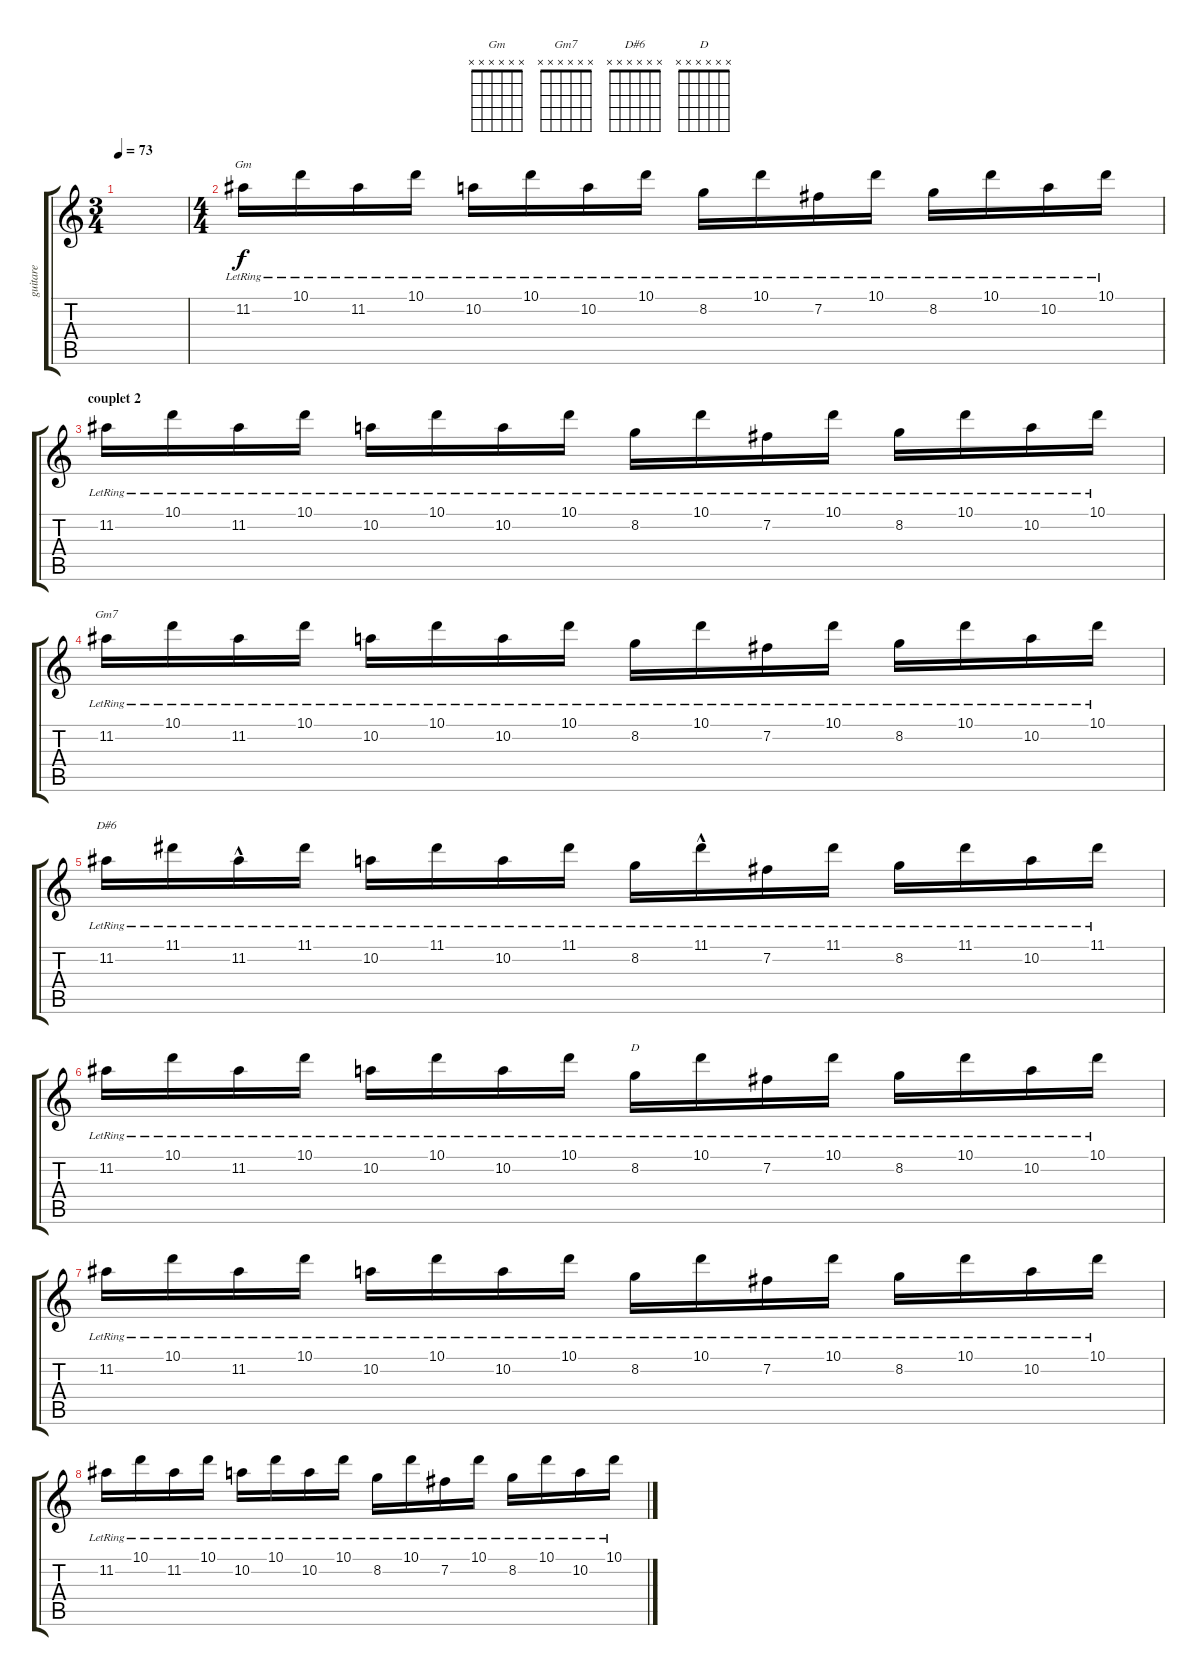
\track ("guitare" "guitare") {instrument acousticguitarnylon}
\staff {score tabs}
\tuning (E4 B3 G3 D3 A2 E2) {hide}
\chord ("Gm" x x x x x x)
\chord ("Gm7" x x x x x x)
\chord ("D#6" x x x x x x)
\chord ("D" x x x x x x)
\ts (3 4)
\tempo 73
\clef g2
\ks c
|
\ts (4 4)
11.2{lr}.16{ch "Gm"} 10.1{lr}.16 11.2{lr}.16 10.1{lr}.16 10.2{lr}.16 10.1{lr}.16 10.2{lr}.16 10.1{lr}.16 8.2{lr}.16 10.1{lr}.16 7.2{lr}.16 10.1{lr}.16 8.2{lr}.16 10.1{lr}.16 10.2{lr}.16 10.1{lr}.16 |
\section ("" "couplet 2")
11.2{lr}.16 10.1{lr}.16 11.2{lr}.16 10.1{lr}.16 10.2{lr}.16 10.1{lr}.16 10.2{lr}.16 10.1{lr}.16 8.2{lr}.16 10.1{lr}.16 7.2{lr}.16 10.1{lr}.16 8.2{lr}.16 10.1{lr}.16 10.2{lr}.16 10.1{lr}.16 |
11.2{lr}.16{ch "Gm7"} 10.1{lr}.16 11.2{lr}.16 10.1{lr}.16 10.2{lr}.16 10.1{lr}.16 10.2{lr}.16 10.1{lr}.16 8.2{lr}.16 10.1{lr}.16 7.2{lr}.16 10.1{lr}.16 8.2{lr}.16 10.1{lr}.16 10.2{lr}.16 10.1{lr}.16 |
11.2{lr}.16{ch "D#6"} 11.1{lr}.16 11.2{hac lr}.16 11.1{lr}.16 10.2{lr}.16 11.1{lr}.16 10.2{lr}.16 11.1{lr}.16 8.2{lr}.16 11.1{hac lr}.16 7.2{lr}.16 11.1{lr}.16 8.2{lr}.16 11.1{lr}.16 10.2{lr}.16 11.1{lr}.16 |
11.2{lr}.16 10.1{lr}.16 11.2{lr}.16 10.1{lr}.16 10.2{lr}.16 10.1{lr}.16 10.2{lr}.16 10.1{lr}.16 8.2{lr}.16{ch "D"} 10.1{lr}.16 7.2{lr}.16 10.1{lr}.16 8.2{lr}.16 10.1{lr}.16 10.2{lr}.16 10.1{lr}.16 |
11.2{lr}.16 10.1{lr}.16 11.2{lr}.16 10.1{lr}.16 10.2{lr}.16 10.1{lr}.16 10.2{lr}.16 10.1{lr}.16 8.2{lr}.16 10.1{lr}.16 7.2{lr}.16 10.1{lr}.16 8.2{lr}.16 10.1{lr}.16 10.2{lr}.16 10.1{lr}.16 |
11.2{lr}.16 10.1{lr}.16 11.2{lr}.16 10.1{lr}.16 10.2{lr}.16 10.1{lr}.16 10.2{lr}.16 10.1{lr}.16 8.2{lr}.16 10.1{lr}.16 7.2{lr}.16 10.1{lr}.16 8.2{lr}.16 10.1{lr}.16 10.2{lr}.16 10.1{lr}.16
